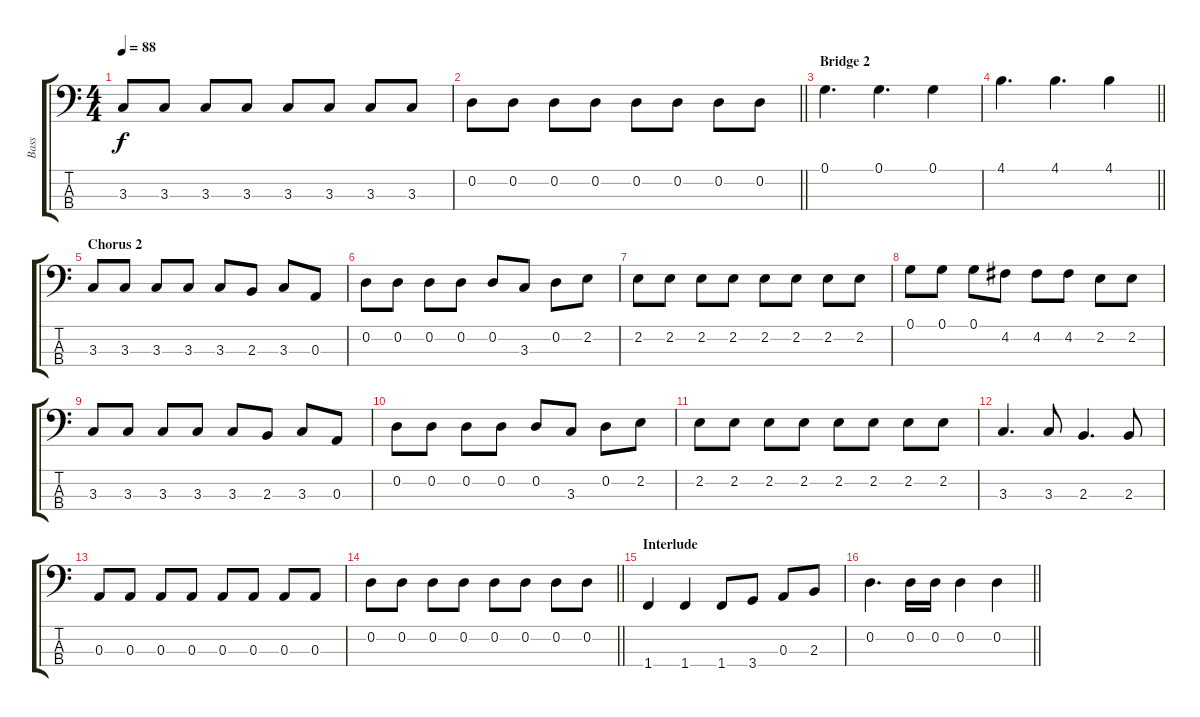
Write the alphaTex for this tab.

\track ("Bass" "Bass") {instrument electricbasspick}
\staff {score tabs}
\tuning (G2 D2 A1 E1) {hide}
\ts (4 4)
\tempo 88
\clef f4
\ks c
3.3.8{dy f} 3.3.8 3.3.8 3.3.8 3.3.8 3.3.8 3.3.8 3.3.8 |
\barLineRight lightlight
0.2.8 0.2.8 0.2.8 0.2.8 0.2.8 0.2.8 0.2.8 0.2.8 |
\section ("" "Bridge 2")
0.1.4{d} 0.1.4{d} 0.1.4 |
\barLineRight lightlight
4.1.4{d} 4.1.4{d} 4.1.4 |
\section ("" "Chorus 2")
3.3.8 3.3.8 3.3.8 3.3.8 3.3.8 2.3.8 3.3.8 0.3.8 |
0.2.8 0.2.8 0.2.8 0.2.8 0.2.8 3.3.8 0.2.8 2.2.8 |
2.2.8 2.2.8 2.2.8 2.2.8 2.2.8 2.2.8 2.2.8 2.2.8 |
0.1.8 0.1.8 0.1.8 4.2.8 4.2.8 4.2.8 2.2.8 2.2.8 |
3.3.8 3.3.8 3.3.8 3.3.8 3.3.8 2.3.8 3.3.8 0.3.8 |
0.2.8 0.2.8 0.2.8 0.2.8 0.2.8 3.3.8 0.2.8 2.2.8 |
2.2.8 2.2.8 2.2.8 2.2.8 2.2.8 2.2.8 2.2.8 2.2.8 |
3.3.4{d} 3.3.8 2.3.4{d} 2.3.8 |
0.3.8 0.3.8 0.3.8 0.3.8 0.3.8 0.3.8 0.3.8 0.3.8 |
\barLineRight lightlight
0.2.8 0.2.8 0.2.8 0.2.8 0.2.8 0.2.8 0.2.8 0.2.8 |
\section ("" "Interlude")
1.4.4 1.4.4 1.4.8 3.4.8 0.3.8 2.3.8 |
\barLineRight lightlight
0.2.4{d} 0.2.16 0.2.16 0.2.4 0.2.4
